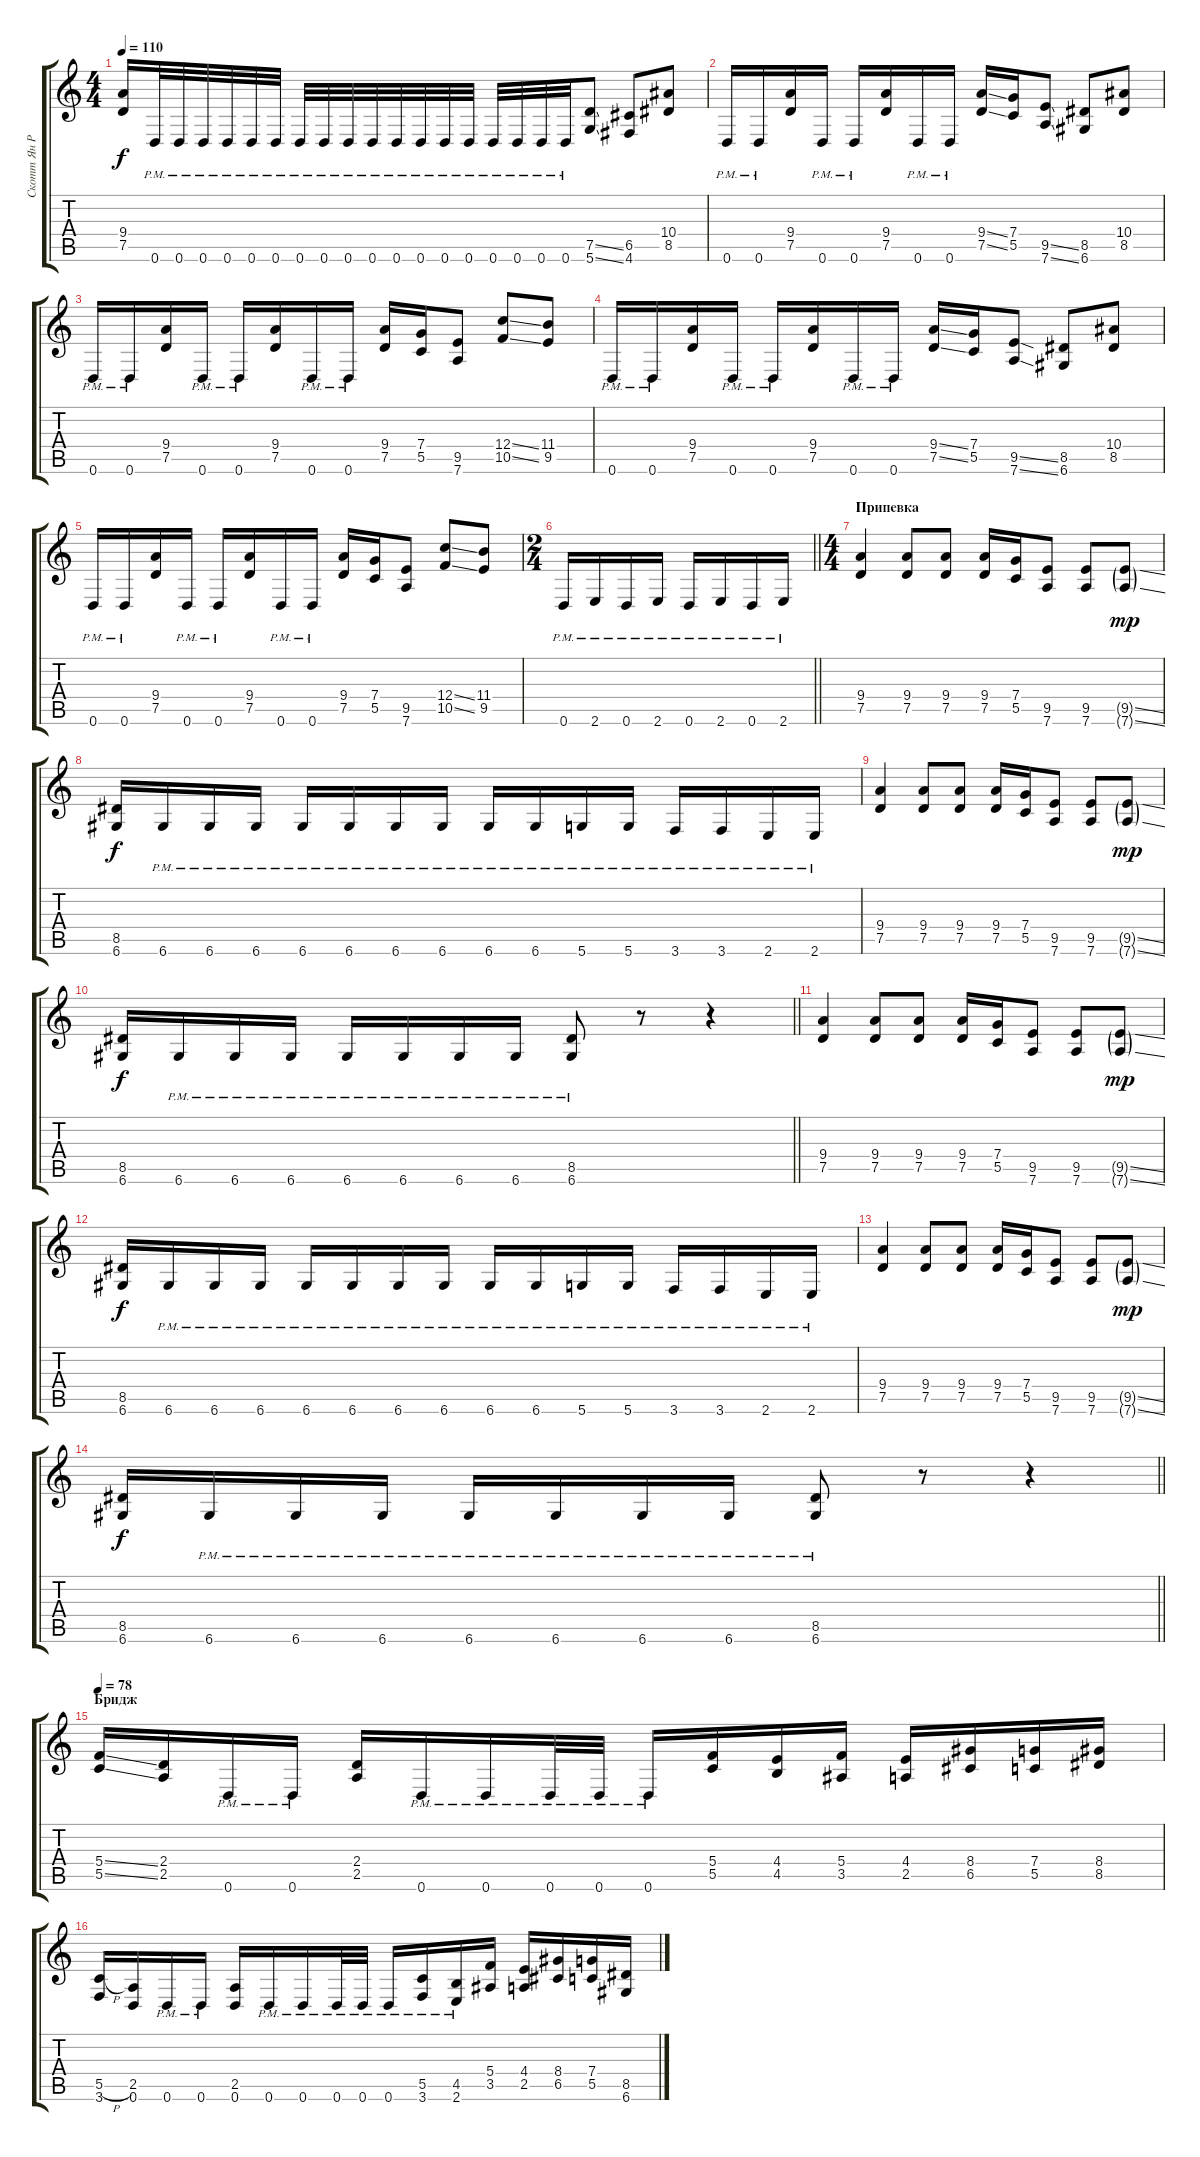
\track ("Скотт Ян Розенфелд" "Скотт Ян Р") {instrument distortionguitar}
\staff {score tabs}
\tuning (D4 A3 F3 C3 G2 D2) {hide}
\ts (4 4)
\tempo 110
\clef g2
\ks c
(9.4 7.5).16{dy f} 0.6{pm}.32 0.6{pm}.32 0.6{pm}.32 0.6{pm}.32 0.6{pm}.32 0.6{pm}.32 0.6{pm}.32 0.6{pm}.32 0.6{pm}.32 0.6{pm}.32 0.6{pm}.32 0.6{pm}.32 0.6{pm}.32 0.6{pm}.32 0.6{pm}.32 0.6{pm}.32 0.6{pm}.32 0.6{pm}.32 (7.5{ss} 5.6{ss}).8 (6.5 4.6).8 (10.4 8.5).8 |
0.6{pm}.16 0.6{pm}.16 (9.4 7.5).16 0.6{pm}.16 0.6{pm}.16 (9.4 7.5).16 0.6{pm}.16 0.6{pm}.16 (9.4{ss} 7.5{ss}).16 (7.4 5.5).16 (9.5{ss} 7.6{ss}).8 (8.5 6.6).8 (10.4 8.5).8 |
0.6{pm}.16 0.6{pm}.16 (9.4 7.5).16 0.6{pm}.16 0.6{pm}.16 (9.4 7.5).16 0.6{pm}.16 0.6{pm}.16 (9.4 7.5).16 (7.4 5.5).16 (9.5 7.6).8 (12.4{ss} 10.5{ss}).8 (11.4 9.5).8 |
0.6{pm}.16 0.6{pm}.16 (9.4 7.5).16 0.6{pm}.16 0.6{pm}.16 (9.4 7.5).16 0.6{pm}.16 0.6{pm}.16 (9.4{ss} 7.5{ss}).16 (7.4 5.5).16 (9.5{ss} 7.6{ss}).8 (8.5 6.6).8 (10.4 8.5).8 |
0.6{pm}.16 0.6{pm}.16 (9.4 7.5).16 0.6{pm}.16 0.6{pm}.16 (9.4 7.5).16 0.6{pm}.16 0.6{pm}.16 (9.4 7.5).16 (7.4 5.5).16 (9.5 7.6).8 (12.4{ss} 10.5{ss}).8 (11.4 9.5).8 |
\ts (2 4)
\barLineRight lightlight
0.6{pm}.16 2.6{pm}.16 0.6{pm}.16 2.6{pm}.16 0.6{pm}.16 2.6{pm}.16 0.6{pm}.16 2.6{pm}.16 |
\ts (4 4)
\section ("" "Припевка")
(9.4 7.5).4 (9.4 7.5).8 (9.4 7.5).8 (9.4 7.5).16 (7.4 5.5).16 (9.5 7.6).8 (9.5 7.6).8 (9.5{ss g} 7.6{ss g}).8{dy mp} |
(8.5 6.6).16{dy f} 6.6{pm}.16 6.6{pm}.16 6.6{pm}.16 6.6{pm}.16 6.6{pm}.16 6.6{pm}.16 6.6{pm}.16 6.6{pm}.16 6.6{pm}.16 5.6{pm}.16 5.6{pm}.16 3.6{pm}.16 3.6{pm}.16 2.6{pm}.16 2.6{pm}.16 |
(9.4 7.5).4 (9.4 7.5).8 (9.4 7.5).8 (9.4 7.5).16 (7.4 5.5).16 (9.5 7.6).8 (9.5 7.6).8 (9.5{ss g} 7.6{ss g}).8{dy mp} |
\barLineRight lightlight
(8.5 6.6).16{dy f} 6.6{pm}.16 6.6{pm}.16 6.6{pm}.16 6.6{pm}.16 6.6{pm}.16 6.6{pm}.16 6.6{pm}.16 (8.5 6.6{pm}).8 r.8 r.4 |
(9.4 7.5).4 (9.4 7.5).8 (9.4 7.5).8 (9.4 7.5).16 (7.4 5.5).16 (9.5 7.6).8 (9.5 7.6).8 (9.5{ss g} 7.6{ss g}).8{dy mp} |
(8.5 6.6).16{dy f} 6.6{pm}.16 6.6{pm}.16 6.6{pm}.16 6.6{pm}.16 6.6{pm}.16 6.6{pm}.16 6.6{pm}.16 6.6{pm}.16 6.6{pm}.16 5.6{pm}.16 5.6{pm}.16 3.6{pm}.16 3.6{pm}.16 2.6{pm}.16 2.6{pm}.16 |
(9.4 7.5).4 (9.4 7.5).8 (9.4 7.5).8 (9.4 7.5).16 (7.4 5.5).16 (9.5 7.6).8 (9.5 7.6).8 (9.5{ss g} 7.6{ss g}).8{dy mp} |
\barLineRight lightlight
(8.5 6.6).16{dy f} 6.6{pm}.16 6.6{pm}.16 6.6{pm}.16 6.6{pm}.16 6.6{pm}.16 6.6{pm}.16 6.6{pm}.16 (8.5 6.6{pm}).8 r.8 r.4 |
\section ("" "Бридж")
\tempo 78
(5.4{ss} 5.5{ss}).16 (2.4 2.5).16 0.6{pm}.16 0.6{pm}.16 (2.4 2.5).16 0.6{pm}.16 0.6{pm}.16 0.6{pm}.32 0.6{pm}.32 0.6{pm}.16 (5.4 5.5).16 (4.4 4.5).16 (5.4 3.5).16 (4.4 2.5).16 (8.4 6.5).16 (7.4 5.5).16 (8.4 8.5).16 |
(5.5{h} 3.6).16 (2.5 0.6).16 0.6{pm}.16 0.6{pm}.16 (2.5 0.6).16 0.6{pm}.16 0.6{pm}.16 0.6{pm}.32 0.6{pm}.32 0.6{pm}.16 (5.5 3.6{pm}).16 (4.5 2.6{pm}).16 (5.4 3.5).16 (4.4 2.5).16 (8.4 6.5).16 (7.4 5.5).16 (8.5 6.6).16
